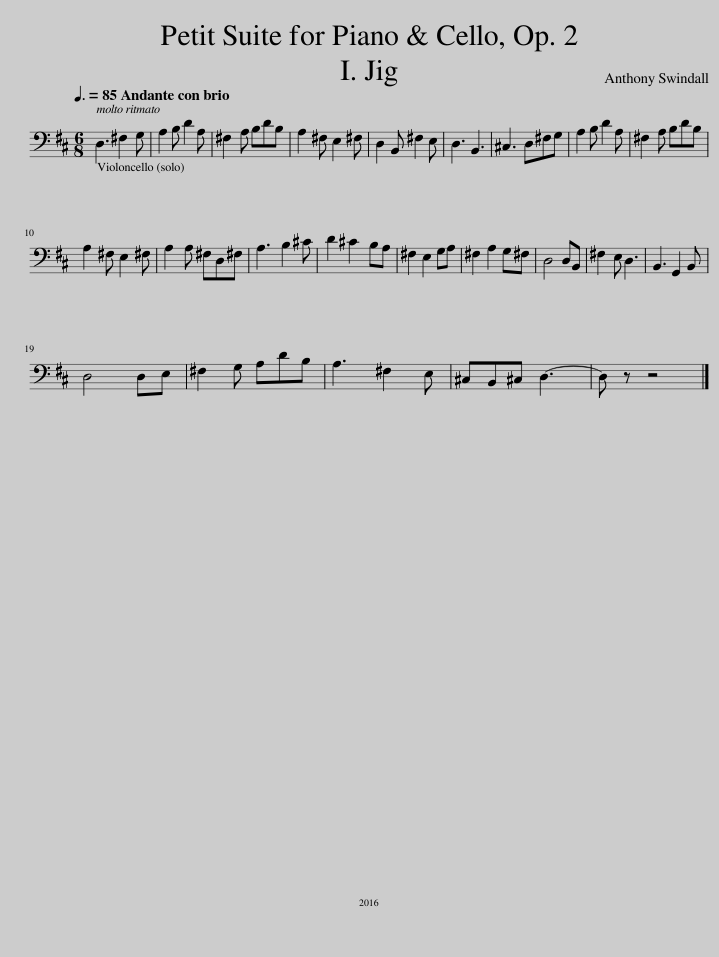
X:1
L:1/8
Q:3/8=85
M:6/8
I:linebreak $
K:D
V:1 bass
V:1
 D,3 ^F,2 G, | A,2 B, D2 A, | ^F,2 A, B,DB, | A,2 ^F, E,2 ^F, | D,2 B,, ^F,2 E, | %5
 D,3 B,,3 | ^C,3 D,^F,G, | A,2 B, D2 A, | ^F,2 A, B,DB, |$ A,2 ^F, E,2 ^F, | %10
 A,2 A, ^F,D,^F, | A,3 B,2 ^C | D2 ^C2 B,A, | ^F,2 E,2 G,A, | ^F,2 A,2 G,^F, | %15
 D,4 D,B,, | ^F,2 E, D,3 | B,,3 G,,2 B,, |$ D,4 D,E, | ^F,2 G, A,DB, | %20
 A,3 ^F,2 E, | ^C,B,,^C, D,3- | D, z z4 |] %23
